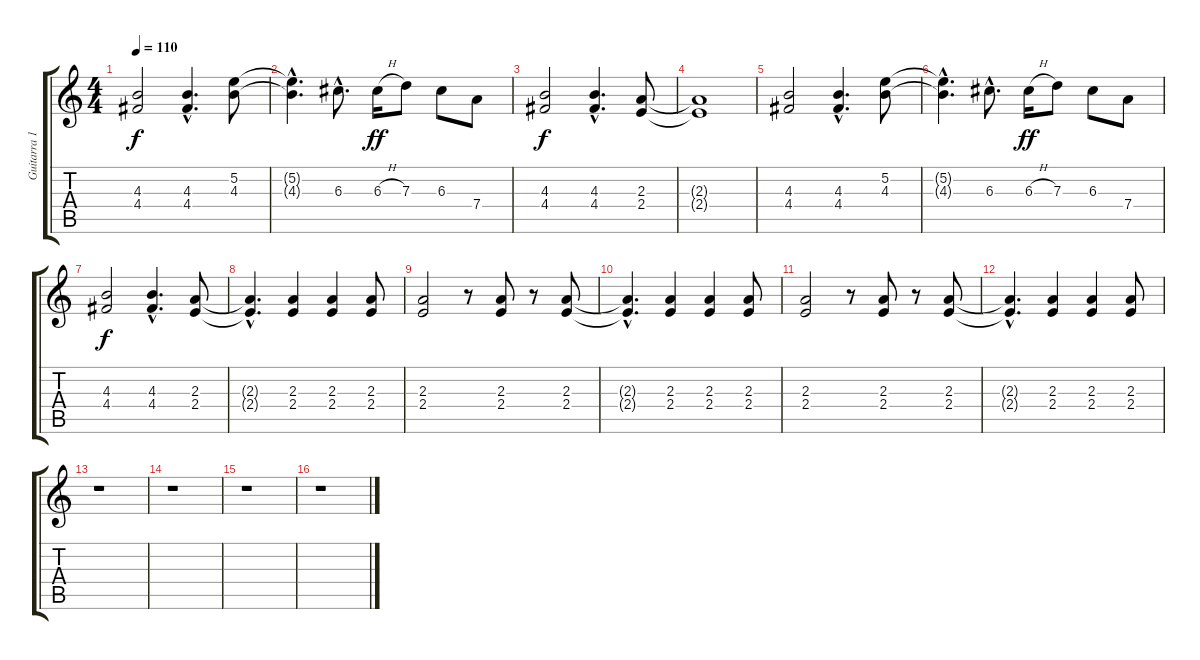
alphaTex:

\track ("Guitarra 1" "Guitarra 1") {instrument distortionguitar}
\staff {score tabs}
\tuning (E4 B3 G3 D3 A2 E2) {hide}
\ts (4 4)
\tempo 110
\clef g2
\ks c
(4.3 4.4).2{dy f instrument distortionguitar} (4.3{hac} 4.4{hac}).4{d} (5.2 4.3).8 |
(5.2{hac t} 4.3{hac t}).4{d} 6.3{hac}.8{d} 6.3{h}.16{dy ff} 7.3.8 6.3.8 7.4.8 |
(4.3 4.4).2{dy f} (4.3{hac} 4.4{hac}).4{d} (2.3 2.4).8 |
(2.3{t} 2.4{t}).1 |
(4.3 4.4).2 (4.3{hac} 4.4{hac}).4{d} (5.2 4.3).8 |
(5.2{hac t} 4.3{hac t}).4{d} 6.3{hac}.8{d} 6.3{h}.16{dy ff} 7.3.8 6.3.8 7.4.8 |
(4.3 4.4).2{dy f} (4.3{hac} 4.4{hac}).4{d} (2.3 2.4).8 |
(2.3{hac t} 2.4{hac t}).4{d} (2.3 2.4).4 (2.3 2.4).4 (2.3 2.4).8 |
(2.3 2.4).2 r.8 (2.3 2.4).8 r.8 (2.3 2.4).8 |
(2.3{hac t} 2.4{hac t}).4{d} (2.3 2.4).4 (2.3 2.4).4 (2.3 2.4).8 |
(2.3 2.4).2 r.8 (2.3 2.4).8 r.8 (2.3 2.4).8 |
(2.3{hac t} 2.4{hac t}).4{d} (2.3 2.4).4 (2.3 2.4).4 (2.3 2.4).8 |
r.1 |
r.1 |
r.1 |
r.1
